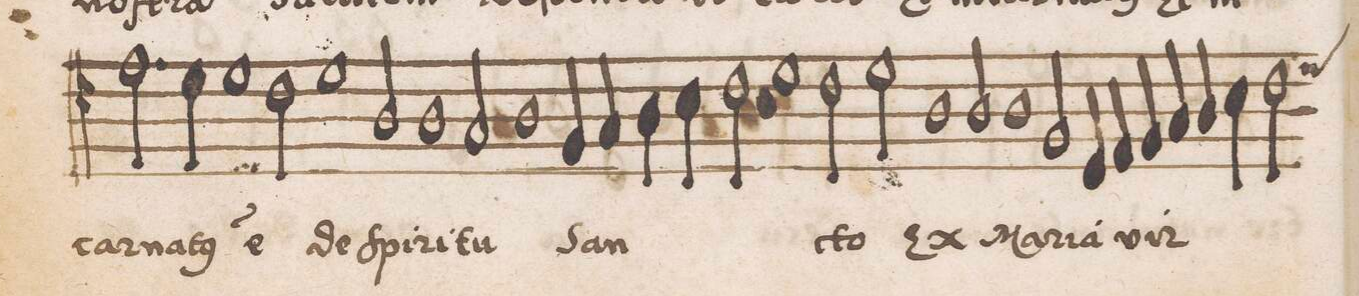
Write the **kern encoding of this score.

**kern	**text
*I"ALTVS	*
*clefC4	*
*k[]	*
*met(c|)	*
*M2/1	*
2.e\	-car-
=64	=64
4d\	-na-
1d	-t(us)
2c\	e(st)
=65	=65
1d	de
2A/	Spi-
1A	-ri-
=66	=66
2G/	-tu
1A	.
=67	=67
4F/	San-
4G/	.
4A\	.
4B\	.
2c\	.
1d	.
=68	=68
2c\	-cto
2d\	.
1A	Ex
=69	=69
2A/	.
1A	Ma-
=70	=70
2F/	-ri-
4D/	-a
4E/	vir-
4F/	.
4G/	.
4A/	.
4B\	.
=71	=71
*custos:d	*
2c\	.
*-	*-
